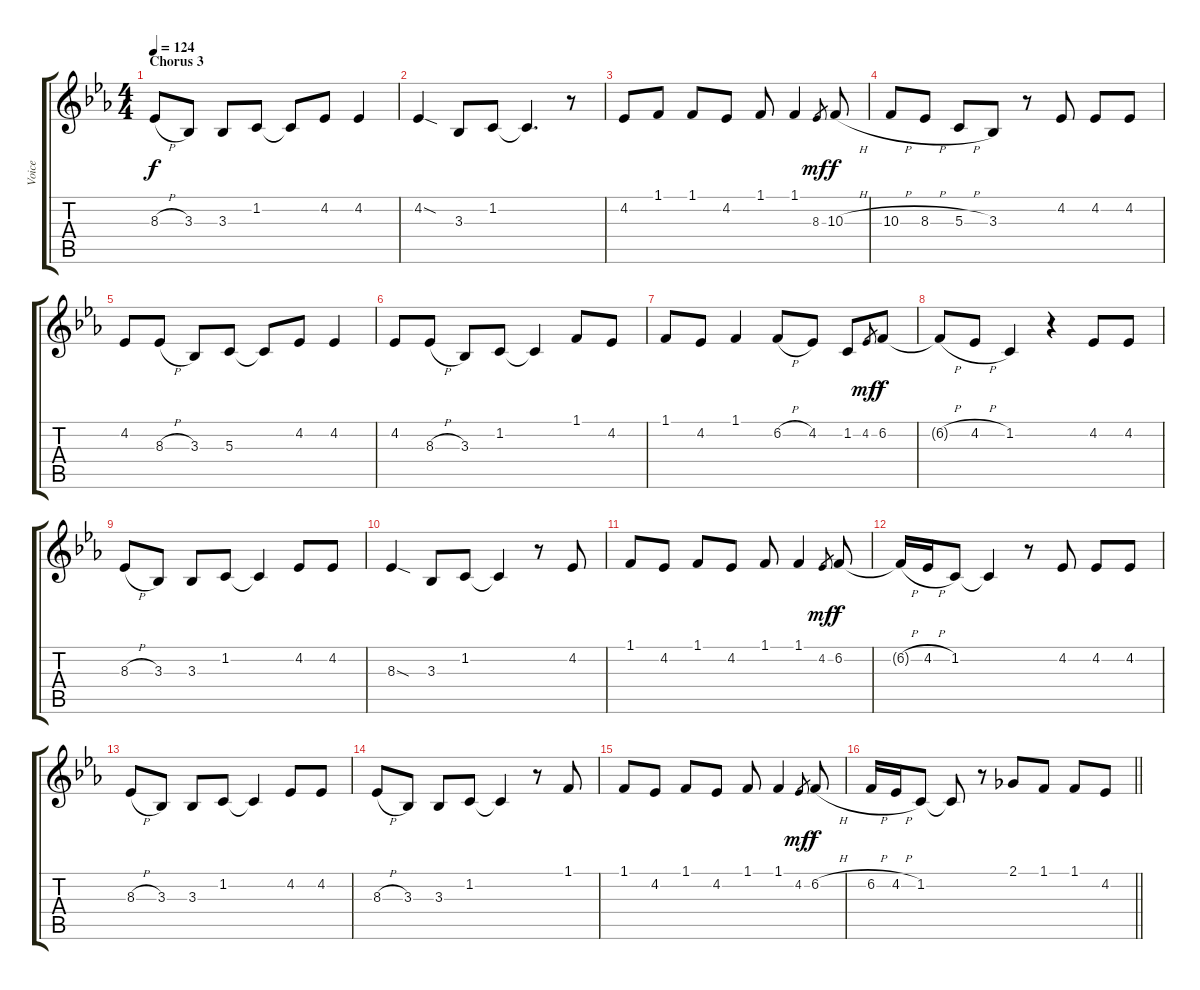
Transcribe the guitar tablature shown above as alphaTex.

\track ("Voice" "Voice") {instrument trumpet}
\staff {score tabs}
\tuning (E4 B3 G3 D3 A2 E2) {hide}
\ts (4 4)
\section ("" "Chorus 3")
\tempo 124
\clef g2
\ks eb
8.3{h}.8{dy f} 3.3.8 3.3.8 1.2.8 1.2{t}.8 4.2.8 4.2.4 |
4.2{sod}.4 3.3.8 1.2.8 1.2{t}.4{d} r.8 |
4.2.8 1.1.8 1.1.8 4.2.8 1.1.8 1.1.4 8.3.8{gr dy mf} 10.3{h}.8{dy f} |
10.3{h}.8 8.3{h}.8 5.3{h}.8 3.3.8 r.8 4.2.8 4.2.8 4.2.8 |
4.2.8 8.3{h}.8 3.3.8 5.3.8 5.3{t}.8 4.2.8 4.2.4 |
4.2.8 8.3{h}.8 3.3.8 1.2.8 1.2{t}.4 1.1.8 4.2.8 |
1.1.8 4.2.8 1.1.4 6.2{h}.8 4.2.8 1.2.8 4.2.8{gr dy mf} 6.2.8{dy f} |
6.2{h t}.8 4.2{h}.8 1.2.4 r.4 4.2.8 4.2.8 |
8.3{h}.8 3.3.8 3.3.8 1.2.8 1.2{t}.4 4.2.8 4.2.8 |
8.3{sod}.4 3.3.8 1.2.8 1.2{t}.4 r.8 4.2.8 |
1.1.8 4.2.8 1.1.8 4.2.8 1.1.8 1.1.4 4.2.8{gr dy mf} 6.2.8{dy f} |
6.2{h t}.16 4.2{h}.16 1.2.8 1.2{t}.4 r.8 4.2.8 4.2.8 4.2.8 |
8.3{h}.8 3.3.8 3.3.8 1.2.8 1.2{t}.4 4.2.8 4.2.8 |
8.3{h}.8 3.3.8 3.3.8 1.2.8 1.2{t}.4 r.8 1.1.8 |
1.1.8 4.2.8 1.1.8 4.2.8 1.1.8 1.1.4 4.2.8{gr dy mf} 6.2{h}.8{dy f} |
\barLineRight lightlight
6.2{h}.16 4.2{h}.16 1.2.8 1.2{t}.8 r.8 2.1.8 1.1.8 1.1.8 4.2.8
